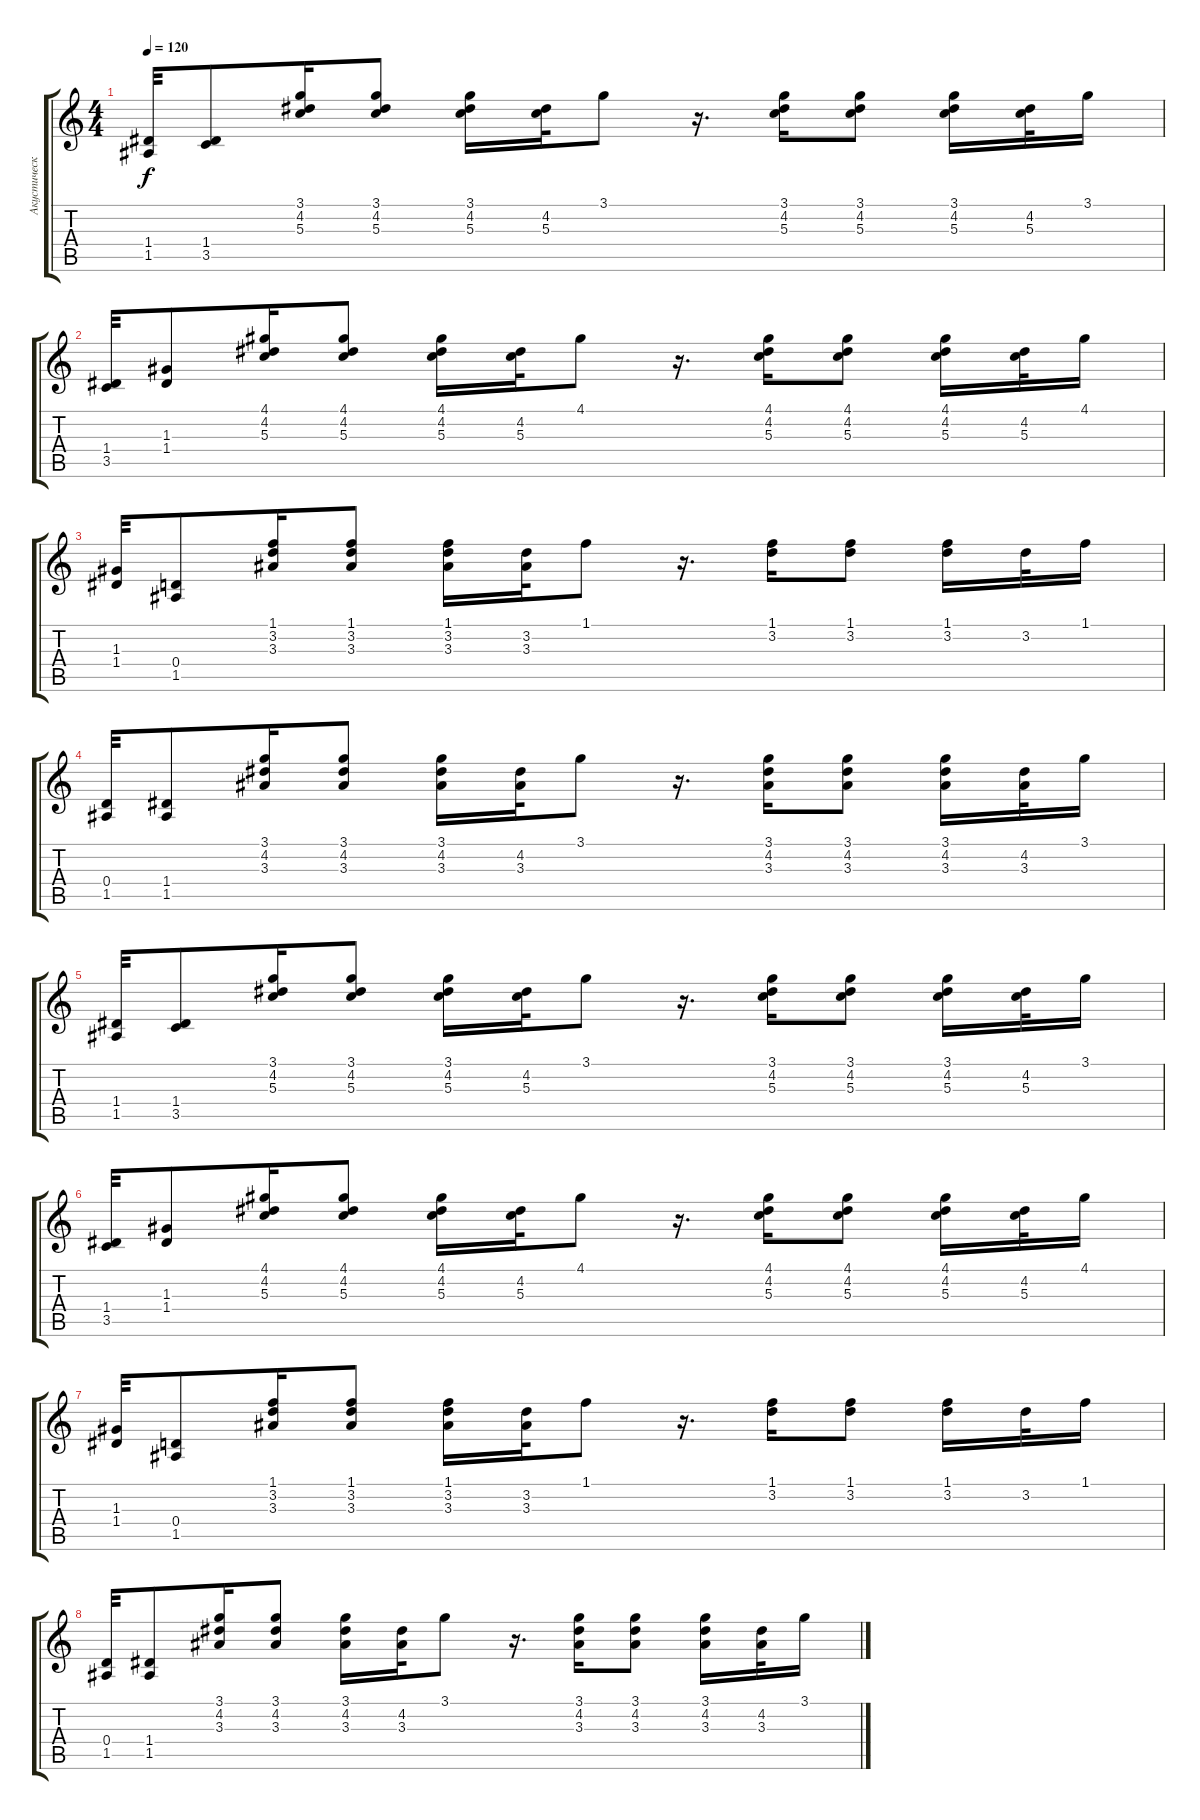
\track ("Акустический Гранд Роял" "Акустическ") {instrument acousticguitarsteel}
\staff {score tabs}
\tuning (E4 B3 G3 D3 A2 E2) {hide}
\ts (4 4)
\tempo 120
\clef g2
\ks c
(1.4 1.5).32{dy f} (1.4 3.5).8 (3.1 4.2 5.3).16 (3.1 4.2 5.3).8 (3.1 4.2 5.3).16 (4.2 5.3).32 3.1.8 r.16{d} (3.1 4.2 5.3).16 (3.1 4.2 5.3).8 (3.1 4.2 5.3).16 (4.2 5.3).32 3.1.16 |
(1.4 3.5).32 (1.3 1.4).8 (4.1 4.2 5.3).16 (4.1 4.2 5.3).8 (4.1 4.2 5.3).16 (4.2 5.3).32 4.1.8 r.16{d} (4.1 4.2 5.3).16 (4.1 4.2 5.3).8 (4.1 4.2 5.3).16 (4.2 5.3).32 4.1.16 |
(1.3 1.4).32 (0.4 1.5).8 (1.1 3.2 3.3).16 (1.1 3.2 3.3).8 (1.1 3.2 3.3).16 (3.2 3.3).32 1.1.8 r.16{d} (1.1 3.2).16 (1.1 3.2).8 (1.1 3.2).16 3.2.32 1.1.16 |
(0.4 1.5).32 (1.4 1.5).8 (3.1 4.2 3.3).16 (3.1 4.2 3.3).8 (3.1 4.2 3.3).16 (4.2 3.3).32 3.1.8 r.16{d} (3.1 4.2 3.3).16 (3.1 4.2 3.3).8 (3.1 4.2 3.3).16 (4.2 3.3).32 3.1.16 |
(1.4 1.5).32 (1.4 3.5).8 (3.1 4.2 5.3).16 (3.1 4.2 5.3).8 (3.1 4.2 5.3).16 (4.2 5.3).32 3.1.8 r.16{d} (3.1 4.2 5.3).16 (3.1 4.2 5.3).8 (3.1 4.2 5.3).16 (4.2 5.3).32 3.1.16 |
(1.4 3.5).32 (1.3 1.4).8 (4.1 4.2 5.3).16 (4.1 4.2 5.3).8 (4.1 4.2 5.3).16 (4.2 5.3).32 4.1.8 r.16{d} (4.1 4.2 5.3).16 (4.1 4.2 5.3).8 (4.1 4.2 5.3).16 (4.2 5.3).32 4.1.16 |
(1.3 1.4).32 (0.4 1.5).8 (1.1 3.2 3.3).16 (1.1 3.2 3.3).8 (1.1 3.2 3.3).16 (3.2 3.3).32 1.1.8 r.16{d} (1.1 3.2).16 (1.1 3.2).8 (1.1 3.2).16 3.2.32 1.1.16 |
(0.4 1.5).32 (1.4 1.5).8 (3.1 4.2 3.3).16 (3.1 4.2 3.3).8 (3.1 4.2 3.3).16 (4.2 3.3).32 3.1.8 r.16{d} (3.1 4.2 3.3).16 (3.1 4.2 3.3).8 (3.1 4.2 3.3).16 (4.2 3.3).32 3.1.16
